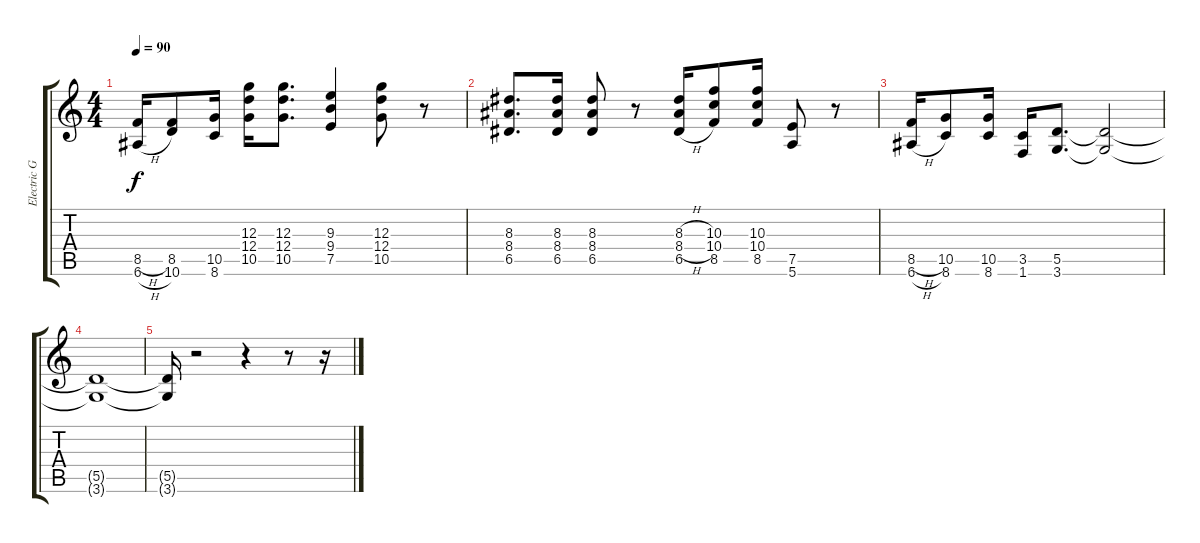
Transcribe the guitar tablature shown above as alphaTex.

\track ("Electric Guitar III (Backing)" "Electric G") {instrument distortionguitar}
\staff {score tabs}
\tuning (E4 B3 G3 D3 A2 E2) {hide}
\ts (4 4)
\tempo 90
\clef g2
\ks c
(8.5{h} 6.6{h}).16{dy f} (8.5 10.6).8 (10.5 8.6).16 (12.3 12.4 10.5).16 (12.3 12.4 10.5).8{d} (9.3 9.4 7.5).4 (12.3 12.4 10.5).8 r.8 |
(8.3 8.4 6.5).8{d} (8.3 8.4 6.5).16 (8.3 8.4 6.5).8 r.8 (8.3{h} 8.4{h} 6.5{h}).16 (10.3 10.4 8.5).8 (10.3 10.4 8.5).16 (7.5 5.6).8 r.8 |
(8.5{h} 6.6{h}).16 (10.5 8.6).8 (10.5 8.6).16 (3.5 1.6).16 (5.5 3.6).8{d} (5.5{t} 3.6{t}).2 |
(5.5{t} 3.6{t}).1 |
(5.5{t} 3.6{t}).16 r.2 r.4 r.8 r.16
